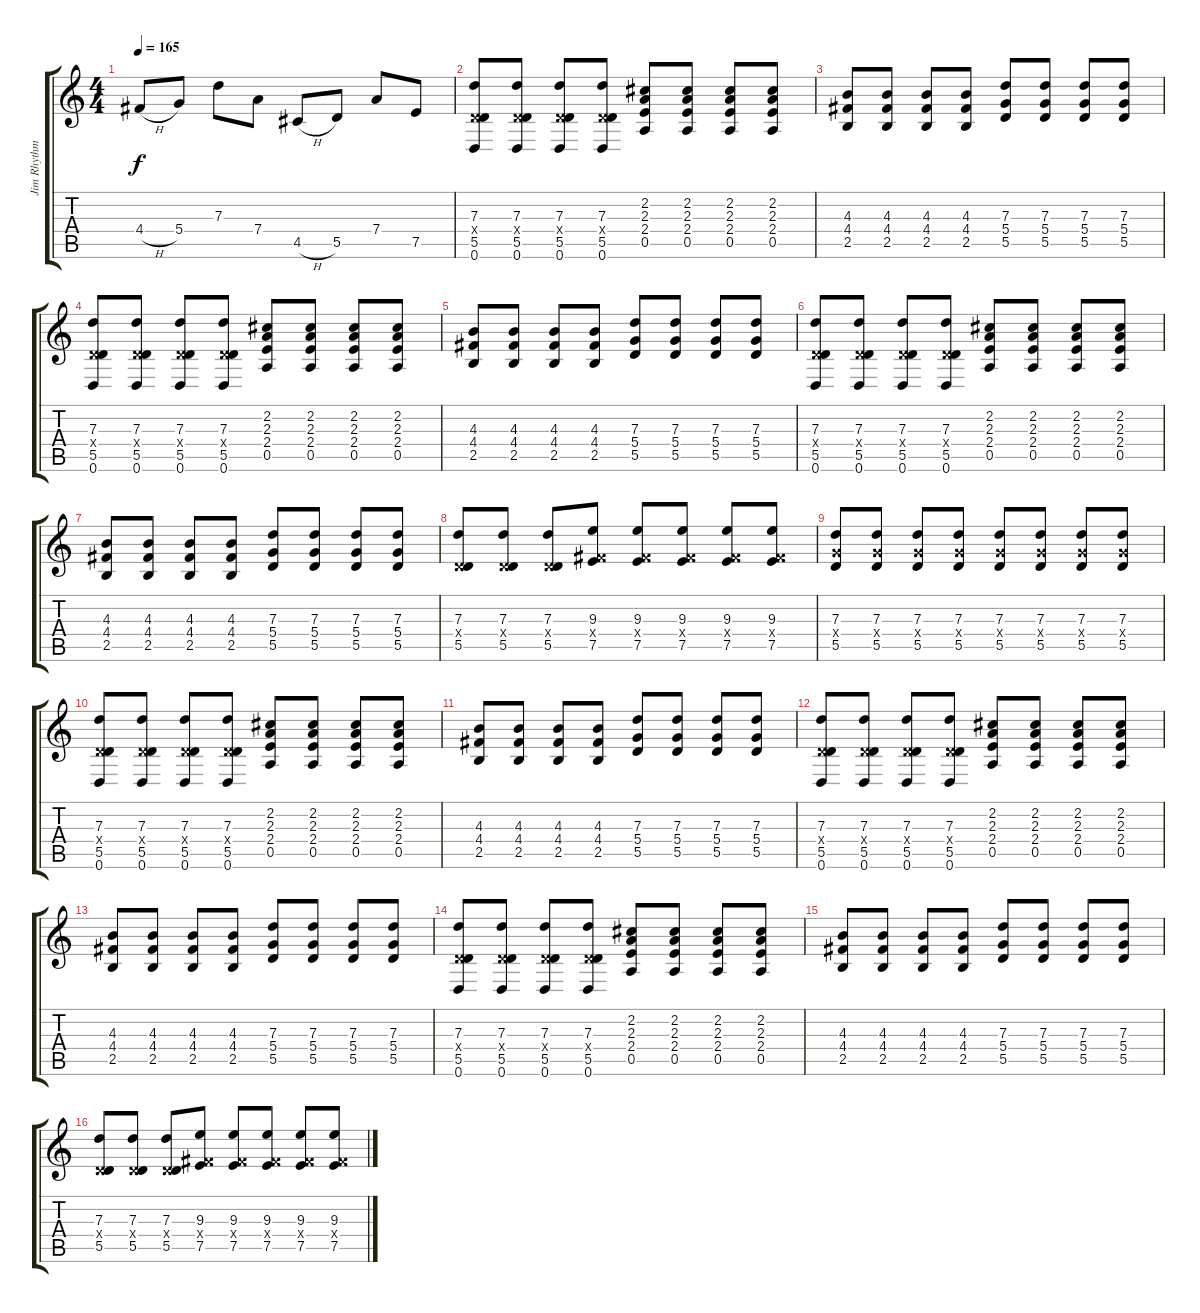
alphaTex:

\track ("Jim Rhythm 1" "Jim Rhythm") {instrument distortionguitar}
\staff {score tabs}
\tuning (E4 B3 G3 D3 A2 D2) {hide}
\ts (4 4)
\tempo 165
\clef g2
\ks c
4.4{h}.8{dy f} 5.4.8 7.3.8 7.4.8 4.5{h}.8 5.5.8 7.4.8 7.5.8 |
(7.3 0.4{x} 5.5 0.6).8 (7.3 0.4{x} 5.5 0.6).8 (7.3 0.4{x} 5.5 0.6).8 (7.3 0.4{x} 5.5 0.6).8 (2.2 2.3 2.4 0.5).8 (2.2 2.3 2.4 0.5).8 (2.2 2.3 2.4 0.5).8 (2.2 2.3 2.4 0.5).8 |
(4.3 4.4 2.5).8 (4.3 4.4 2.5).8 (4.3 4.4 2.5).8 (4.3 4.4 2.5).8 (7.3 5.4 5.5).8 (7.3 5.4 5.5).8 (7.3 5.4 5.5).8 (7.3 5.4 5.5).8 |
(7.3 0.4{x} 5.5 0.6).8 (7.3 0.4{x} 5.5 0.6).8 (7.3 0.4{x} 5.5 0.6).8 (7.3 0.4{x} 5.5 0.6).8 (2.2 2.3 2.4 0.5).8 (2.2 2.3 2.4 0.5).8 (2.2 2.3 2.4 0.5).8 (2.2 2.3 2.4 0.5).8 |
(4.3 4.4 2.5).8 (4.3 4.4 2.5).8 (4.3 4.4 2.5).8 (4.3 4.4 2.5).8 (7.3 5.4 5.5).8 (7.3 5.4 5.5).8 (7.3 5.4 5.5).8 (7.3 5.4 5.5).8 |
(7.3 0.4{x} 5.5 0.6).8 (7.3 0.4{x} 5.5 0.6).8 (7.3 0.4{x} 5.5 0.6).8 (7.3 0.4{x} 5.5 0.6).8 (2.2 2.3 2.4 0.5).8 (2.2 2.3 2.4 0.5).8 (2.2 2.3 2.4 0.5).8 (2.2 2.3 2.4 0.5).8 |
(4.3 4.4 2.5).8 (4.3 4.4 2.5).8 (4.3 4.4 2.5).8 (4.3 4.4 2.5).8 (7.3 5.4 5.5).8 (7.3 5.4 5.5).8 (7.3 5.4 5.5).8 (7.3 5.4 5.5).8 |
(7.3 0.4{x} 5.5).8 (7.3 0.4{x} 5.5).8 (7.3 0.4{x} 5.5).8 (9.3 4.4{x} 7.5).8 (9.3 4.4{x} 7.5).8 (9.3 4.4{x} 7.5).8 (9.3 4.4{x} 7.5).8 (9.3 4.4{x} 7.5).8 |
(7.3 5.4{x} 5.5).8 (7.3 5.4{x} 5.5).8 (7.3 5.4{x} 5.5).8 (7.3 5.4{x} 5.5).8 (7.3 5.4{x} 5.5).8 (7.3 5.4{x} 5.5).8 (7.3 5.4{x} 5.5).8 (7.3 5.4{x} 5.5).8 |
(7.3 0.4{x} 5.5 0.6).8 (7.3 0.4{x} 5.5 0.6).8 (7.3 0.4{x} 5.5 0.6).8 (7.3 0.4{x} 5.5 0.6).8 (2.2 2.3 2.4 0.5).8 (2.2 2.3 2.4 0.5).8 (2.2 2.3 2.4 0.5).8 (2.2 2.3 2.4 0.5).8 |
(4.3 4.4 2.5).8 (4.3 4.4 2.5).8 (4.3 4.4 2.5).8 (4.3 4.4 2.5).8 (7.3 5.4 5.5).8 (7.3 5.4 5.5).8 (7.3 5.4 5.5).8 (7.3 5.4 5.5).8 |
(7.3 0.4{x} 5.5 0.6).8 (7.3 0.4{x} 5.5 0.6).8 (7.3 0.4{x} 5.5 0.6).8 (7.3 0.4{x} 5.5 0.6).8 (2.2 2.3 2.4 0.5).8 (2.2 2.3 2.4 0.5).8 (2.2 2.3 2.4 0.5).8 (2.2 2.3 2.4 0.5).8 |
(4.3 4.4 2.5).8 (4.3 4.4 2.5).8 (4.3 4.4 2.5).8 (4.3 4.4 2.5).8 (7.3 5.4 5.5).8 (7.3 5.4 5.5).8 (7.3 5.4 5.5).8 (7.3 5.4 5.5).8 |
(7.3 0.4{x} 5.5 0.6).8 (7.3 0.4{x} 5.5 0.6).8 (7.3 0.4{x} 5.5 0.6).8 (7.3 0.4{x} 5.5 0.6).8 (2.2 2.3 2.4 0.5).8 (2.2 2.3 2.4 0.5).8 (2.2 2.3 2.4 0.5).8 (2.2 2.3 2.4 0.5).8 |
(4.3 4.4 2.5).8 (4.3 4.4 2.5).8 (4.3 4.4 2.5).8 (4.3 4.4 2.5).8 (7.3 5.4 5.5).8 (7.3 5.4 5.5).8 (7.3 5.4 5.5).8 (7.3 5.4 5.5).8 |
(7.3 0.4{x} 5.5).8 (7.3 0.4{x} 5.5).8 (7.3 0.4{x} 5.5).8 (9.3 4.4{x} 7.5).8 (9.3 4.4{x} 7.5).8 (9.3 4.4{x} 7.5).8 (9.3 4.4{x} 7.5).8 (9.3 4.4{x} 7.5).8
